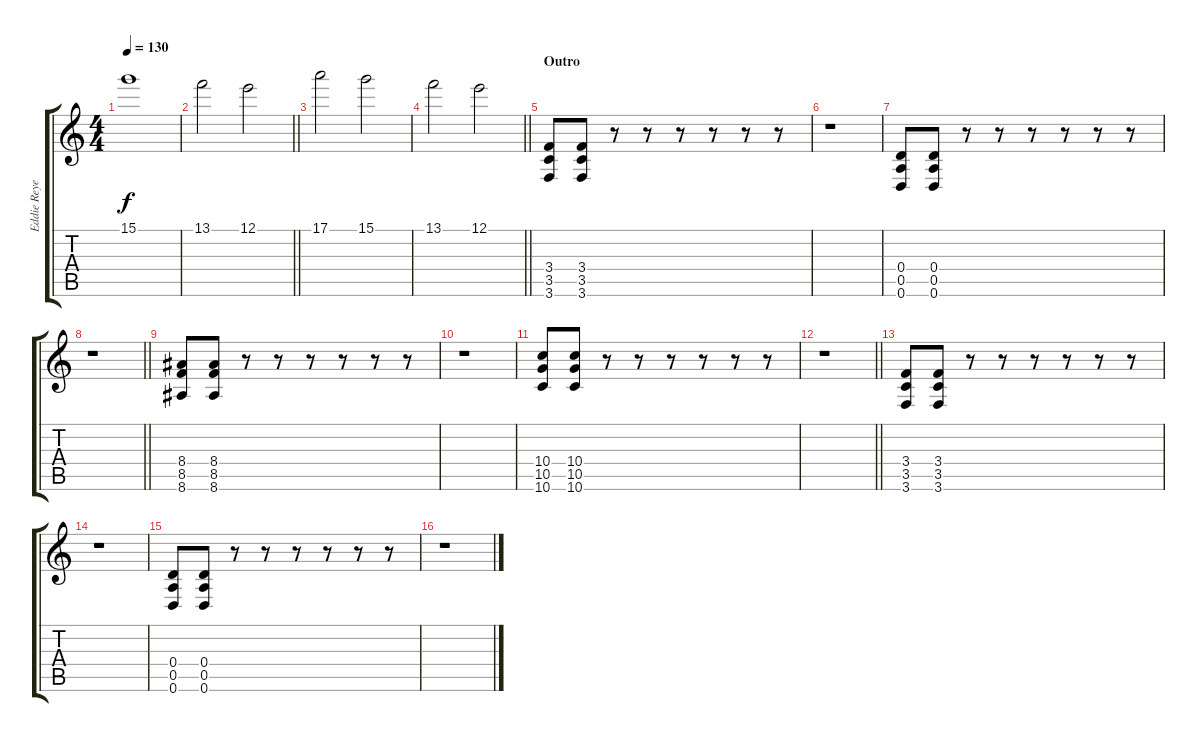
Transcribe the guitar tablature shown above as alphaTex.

\track ("Eddie Reyes-Lead Guitar" "Eddie Reye") {instrument electricguitarclean}
\staff {score tabs}
\tuning (E4 B3 G3 D3 A2 D2) {hide}
\ts (4 4)
\tempo 130
\clef g2
\ks c
15.1.1{dy f} |
\barLineRight lightlight
13.1.2 12.1.2 |
17.1.2 15.1.2 |
\barLineRight lightlight
13.1.2 12.1.2 |
\section ("" "Outro")
(3.4 3.5 3.6).8 (3.4 3.5 3.6).8 r.8 r.8 r.8 r.8 r.8 r.8 |
r.1 |
(0.4 0.5 0.6).8 (0.4 0.5 0.6).8 r.8 r.8 r.8 r.8 r.8 r.8 |
\barLineRight lightlight
r.1 |
(8.4 8.5 8.6).8 (8.4 8.5 8.6).8 r.8 r.8 r.8 r.8 r.8 r.8 |
r.1 |
(10.4 10.5 10.6).8 (10.4 10.5 10.6).8 r.8 r.8 r.8 r.8 r.8 r.8 |
\barLineRight lightlight
r.1 |
(3.4 3.5 3.6).8 (3.4 3.5 3.6).8 r.8 r.8 r.8 r.8 r.8 r.8 |
r.1 |
(0.4 0.5 0.6).8 (0.4 0.5 0.6).8 r.8 r.8 r.8 r.8 r.8 r.8 |
r.1
